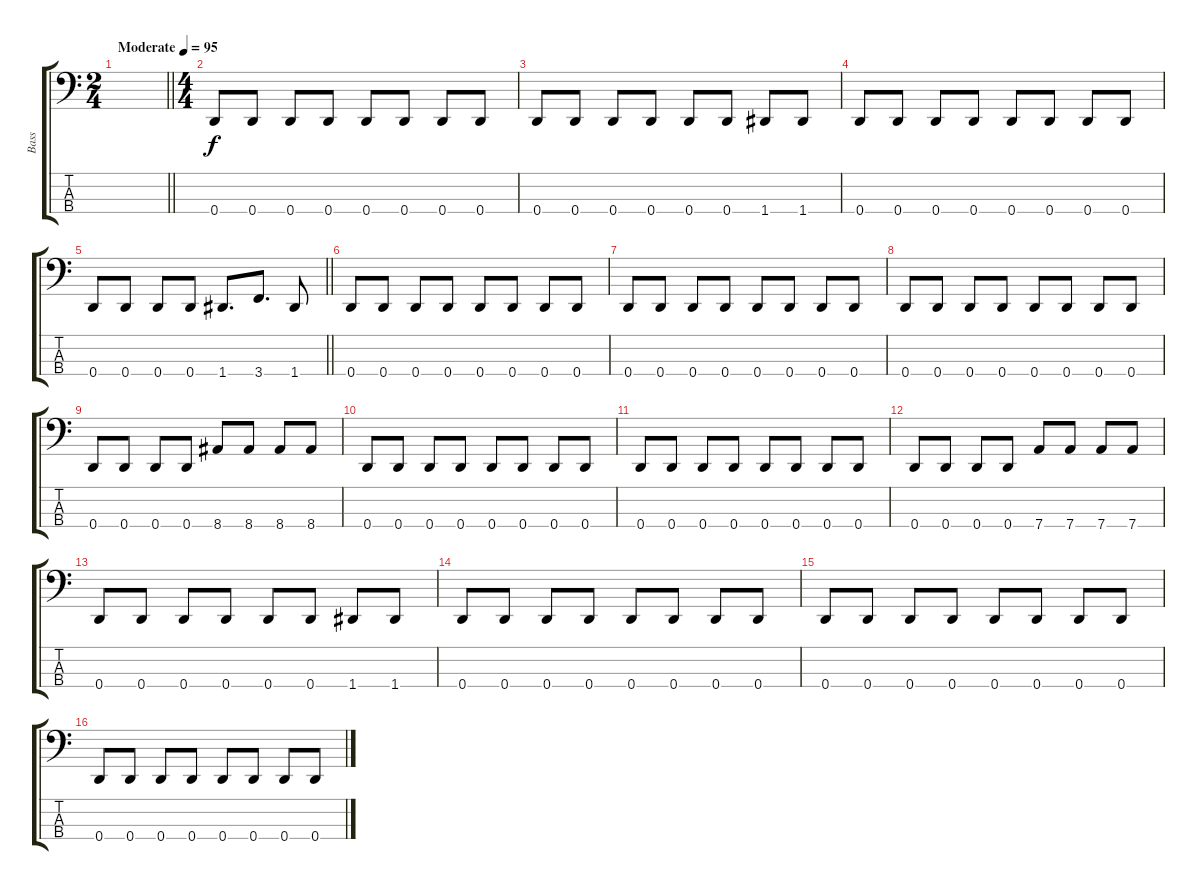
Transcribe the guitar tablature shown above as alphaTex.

\track ("Bass" "Bass") {instrument electricbassfinger}
\staff {score tabs}
\tuning (G2 D2 A1 D1) {hide}
\ts (2 4)
\tempo (95 "Moderate")
\clef f4
\barLineRight lightlight
\ks c
|
\ts (4 4)
\section ("" "")
0.4.8 0.4.8 0.4.8 0.4.8 0.4.8 0.4.8 0.4.8 0.4.8 |
0.4.8 0.4.8 0.4.8 0.4.8 0.4.8 0.4.8 1.4.8 1.4.8 |
0.4.8 0.4.8 0.4.8 0.4.8 0.4.8 0.4.8 0.4.8 0.4.8 |
\barLineRight lightlight
0.4.8 0.4.8 0.4.8 0.4.8 1.4.8{d} 3.4.8{d} 1.4.8 |
\section ("" "")
0.4.8 0.4.8 0.4.8 0.4.8 0.4.8 0.4.8 0.4.8 0.4.8 |
0.4.8 0.4.8 0.4.8 0.4.8 0.4.8 0.4.8 0.4.8 0.4.8 |
0.4.8 0.4.8 0.4.8 0.4.8 0.4.8 0.4.8 0.4.8 0.4.8 |
0.4.8 0.4.8 0.4.8 0.4.8 8.4.8 8.4.8 8.4.8 8.4.8 |
0.4.8 0.4.8 0.4.8 0.4.8 0.4.8 0.4.8 0.4.8 0.4.8 |
0.4.8 0.4.8 0.4.8 0.4.8 0.4.8 0.4.8 0.4.8 0.4.8 |
0.4.8 0.4.8 0.4.8 0.4.8 7.4.8 7.4.8 7.4.8 7.4.8 |
0.4.8 0.4.8 0.4.8 0.4.8 0.4.8 0.4.8 1.4.8 1.4.8 |
0.4.8 0.4.8 0.4.8 0.4.8 0.4.8 0.4.8 0.4.8 0.4.8 |
0.4.8 0.4.8 0.4.8 0.4.8 0.4.8 0.4.8 0.4.8 0.4.8 |
0.4.8 0.4.8 0.4.8 0.4.8 0.4.8 0.4.8 0.4.8 0.4.8
